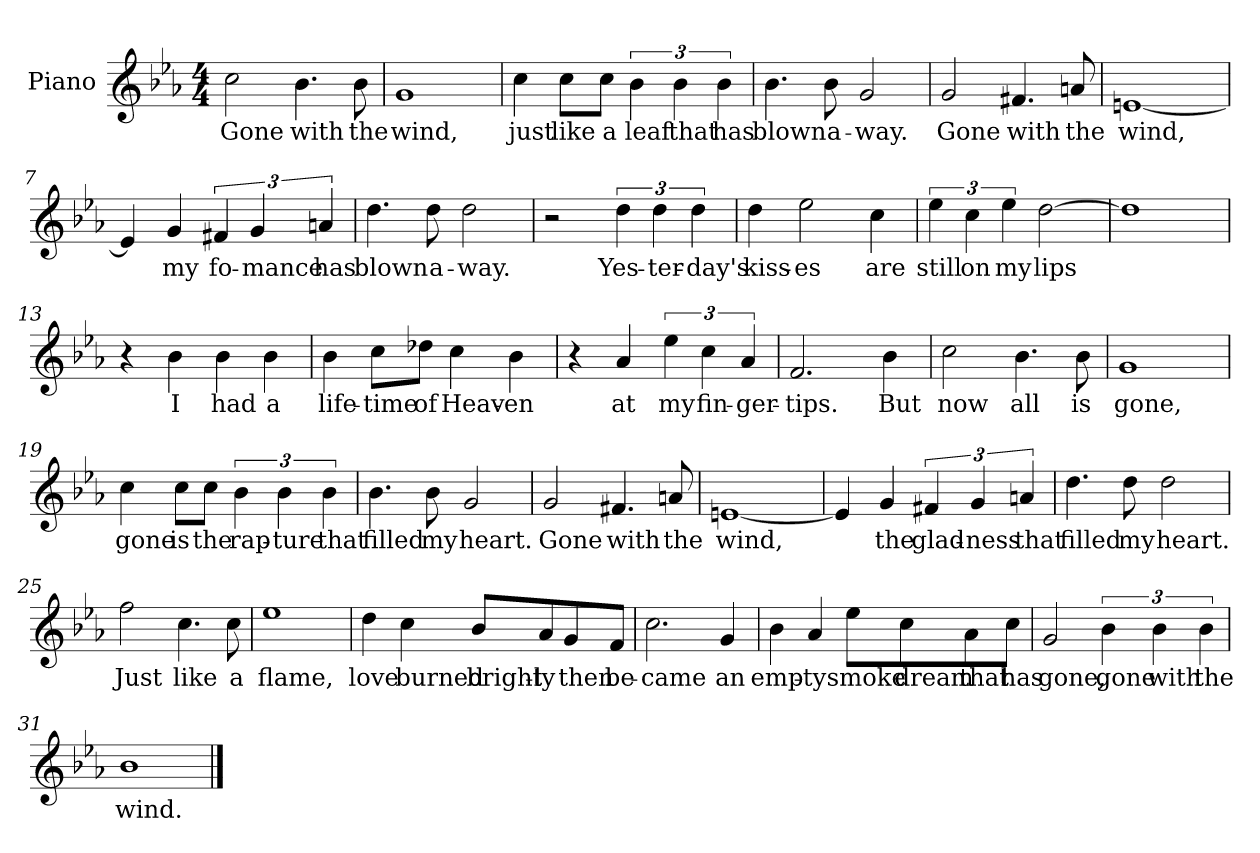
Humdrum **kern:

**kern	**text
*part1	*part1
*staff1	*staff1
*I"Piano	*
*I'Pno.	*
*clefG2	*
*k[b-e-a-]	*
*E-:	*
*M4/4	*
=1	=1
2cc\	Gone
4.b-\	with
8b-\	the
=2	=2
1g	wind,
=3	=3
4cc\	just
8cc\L	like
8cc\J	a
6b-\	leaf
6b-\	that
6b-\	has
=4	=4
4.b-\	blown
8b-\	a-
2g/	-way.
!!LO:LB:g=z
=5	=5
2g/	Gone
4.f#X/	with
8an/	the
=6	=6
[1en	wind,
=7	=7
4e/]	.
4g/	my
6f#X/	fo-
6g/	-mance
6an/	has
=8	=8
4.dd\	blown
8dd\	a-
2dd\	-way.
!!LO:LB:g=z
=9	=9
2r	.
6dd\	Yes-
6dd\	-ter-
6dd\	-day's
=10	=10
4dd\	kiss-
2ee-\	-es
4cc\	are
=11	=11
6ee-\	still
6cc\	on
6ee-\	my
[2dd\	lips
=12	=12
1dd]	.
!!LO:LB:g=z
=13	=13
4r	.
4b-\	I
4b-\	had
4b-\	a
=14	=14
4b-\	life-
8cc\L	-time
8dd-X\J	of
4cc\	Heav-
4b-\	-en
=15	=15
4r	.
4a-/	at
6ee-\	my
6cc\	fin-
6a-/	-ger-
=16	=16
2.f/	-tips.
4b-\	But
!!LO:LB:g=z
=17	=17
2cc\	now
4.b-\	all
8b-\	is
=18	=18
1g	gone,
=19	=19
4cc\	gone
8cc\L	is
8cc\J	the
6b-\	rap-
6b-\	-ture
6b-\	that
=20	=20
4.b-\	filled
8b-\	my
2g/	heart.
!!LO:LB:g=z
=21	=21
2g/	Gone
4.f#X/	with
8an/	the
=22	=22
[1en	wind,
=23	=23
4e/]	.
4g/	the
6f#X/	glad-
6g/	-ness
6an/	that
=24	=24
4.dd\	filled
8dd\	my
2dd\	heart.
!!LO:LB:g=z
=25	=25
2ff\	Just
4.cc\	like
8cc\	a
=26	=26
1ee-	flame,
=27	=27
4dd\	love
4cc\	burned
8b-/L	bright-
8a-/	-ly
8g/	then
8f/J	be-
=28	=28
2.cc\	-came
4g/	an
!!LO:LB:g=z
=29	=29
4b-\	emp-
4a-/	-ty
8ee-\L	smoke
8cc\	dream
8a-\	that
8cc\J	has
=30	=30
2g/	gone,
6b-\	gone
6b-\	with
6b-\	the
=31	=31
1b-	wind.
==	==
*-	*-
